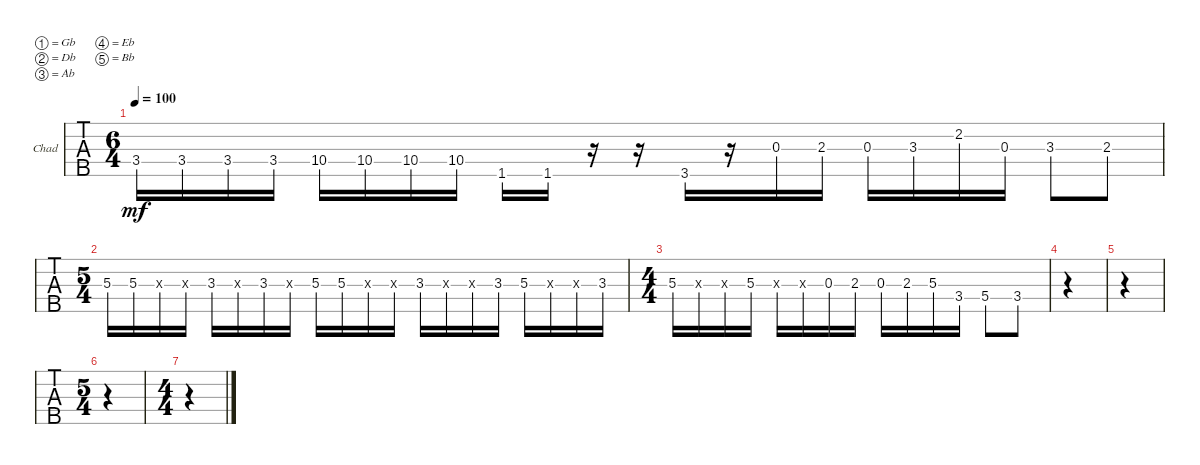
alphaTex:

\defaultSystemsLayout 4
\bracketExtendMode groupsimilarinstruments
\firstSystemTrackNameOrientation horizontal
\otherSystemsTrackNameOrientation horizontal
\track ("Chad" "Chad") {instrument electricbassfinger}
\staff {tabs}
\tuning (Gb2 Db2 Ab1 Eb1 Bb0)
\ts (6 4)
\tempo 100
\clef f4
\scale
0.333333
\ks c
3.4.16{dy mf} 3.4.16 3.4.16 3.4.16 10.4.16 10.4.16 10.4.16 10.4.16 1.5.16 1.5.16 r.16 r.16 3.5.16 r.16 0.3.16 2.3.16 0.3.16 3.3.16 2.2.16 0.3.16 3.3.8 2.3.8 |
\ts (5 4)
\scale
0.333333 5.3.16 5.3.16 0.3{x}.16 0.3{x}.16 3.3.16 0.3{x}.16 3.3.16 0.3{x}.16 5.3.16 5.3.16 0.3{x}.16 0.3{x}.16 3.3.16 0.3{x}.16 0.3{x}.16 3.3.16 5.3.16 0.3{x}.16 0.3{x}.16 3.3.16 |
\ts (4 4)
\scale
0.333333 5.3.16 0.3{x}.16 0.3{x}.16 5.3.16 0.3{x}.16 0.3{x}.16 0.3.16 2.3.16 0.3.16 2.3.16 5.3.16 3.4.16 5.4.8 3.4.8 |
|
|
\ts (5 4)
|
\ts (4 4)
|
|
|
|
|
\scale
0.333333 |
|
|
\scale
0.333333 |
\scale
0.333333
